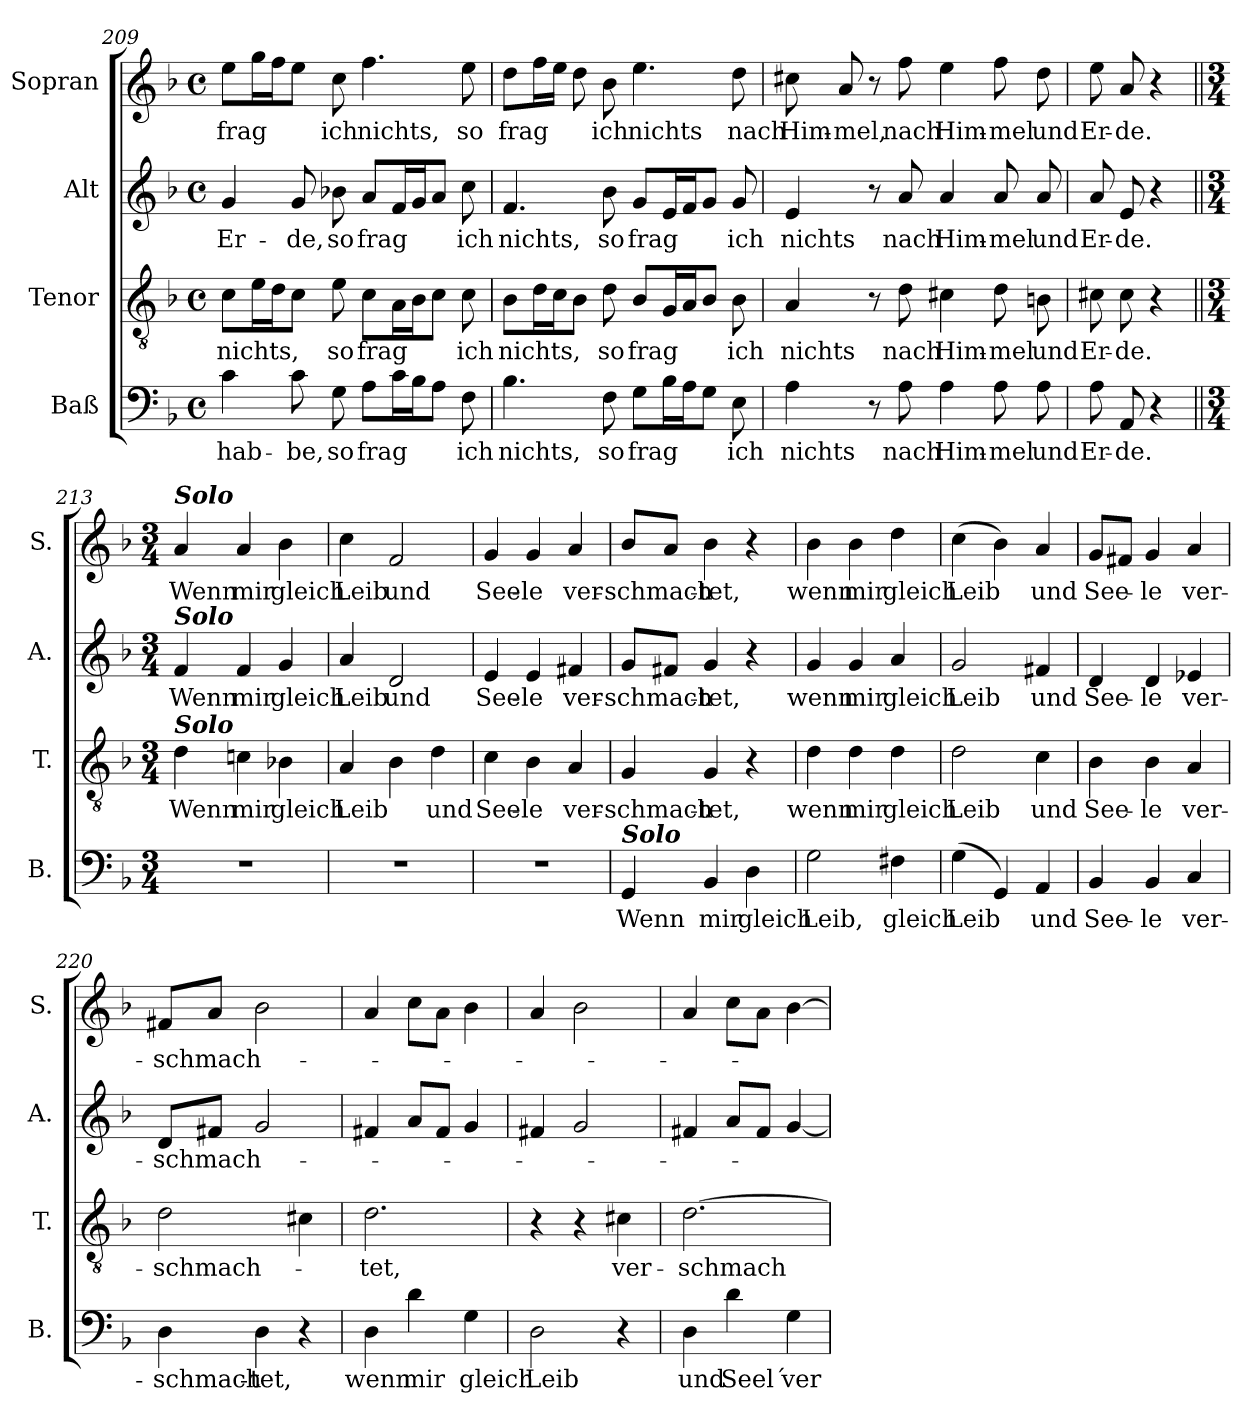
**kern	**text	**kern	**text	**kern	**text	**kern	**text
*part4	*part4	*part3	*part3	*part2	*part2	*part1	*part1
*staff4	*staff4	*staff3	*staff3	*staff2	*staff2	*staff1	*staff1
*I"Baß	*	*I"Tenor	*	*I"Alt	*	*I"Sopran	*
*I'B.	*	*I'T.	*	*I'A.	*	*I'S.	*
*clefF4	*	*clefGv2	*	*clefG2	*	*clefG2	*
*k[b-]	*	*k[b-]	*	*k[b-]	*	*k[b-]	*
*F:	*	*F:	*	*F:	*	*F:	*
*M4/4	*	*M4/4	*	*M4/4	*	*M4/4	*
*met(c)	*	*met(c)	*	*met(c)	*	*met(c)	*
=209	=209	=209	=209	=209	=209	=209	=209
!	!LO:LY:b	!	!LO:LY:b	!	!LO:LY:b	!	!LO:LY:b
4c\	hab-	8c\L	nichts,	4g/	Er-	8ee\L	frag
.	.	16e\L	.	.	.	16gg\L	.
.	.	16d\J	.	.	.	16ff\J	.
!	!LO:LY:b	!	!	!	!LO:LY:b	!	!
8c\	-be,	8c\J	.	8g/	-de,	8ee\J	.
!	!LO:LY:b	!	!LO:LY:b	!	!LO:LY:b	!	!LO:LY:b
8G\	so	8e\	so	8b-X\	so	8cc\	ich
!	!LO:LY:b	!	!LO:LY:b	!	!LO:LY:b	!	!LO:LY:b
8A\L	frag	8c\L	frag	8a/L	frag	4.ff\	nichts,
16c\L	.	16A\L	.	16f/L	.	.	.
16B-\J	.	16B-\J	.	16g/J	.	.	.
8A\J	.	8c\J	.	8a/J	.	.	.
!	!LO:LY:b	!	!LO:LY:b	!	!LO:LY:b	!	!LO:LY:b
8F\	ich	8c\	ich	8cc\	ich	8ee\	so
!!LO:LB:g=z
=210	=210	=210	=210	=210	=210	=210	=210
!	!LO:LY:b	!	!LO:LY:b	!	!LO:LY:b	!	!LO:LY:b
4.B-\	nichts,	8B-\L	nichts,	4.f/	nichts,	8dd\L	frag
.	.	16d\L	.	.	.	16ff\L	.
.	.	16c\J	.	.	.	16ee\JJ	.
.	.	8B-\J	.	.	.	8dd\	.
!	!LO:LY:b	!	!LO:LY:b	!	!LO:LY:b	!	!LO:LY:b
8F\	so	8d\	so	8b-\	so	8b-\	ich
!	!LO:LY:b	!	!LO:LY:b	!	!LO:LY:b	!	!LO:LY:b
8G\L	frag	8B-/L	frag	8g/L	frag	4.ee\	nichts
16B-\L	.	16G/L	.	16e/L	.	.	.
16A\J	.	16A/J	.	16f/J	.	.	.
8G\J	.	8B-/J	.	8g/J	.	.	.
!	!LO:LY:b	!	!LO:LY:b	!	!LO:LY:b	!	!LO:LY:b
8E\	ich	8B-\	ich	8g/	ich	8dd\	nach
=211	=211	=211	=211	=211	=211	=211	=211
!	!LO:LY:b	!	!LO:LY:b	!	!LO:LY:b	!	!LO:LY:b
4A\	nichts	4A/	nichts	4e/	nichts	8cc#X\	Him-
!	!	!	!	!	!	!	!LO:LY:b
.	.	.	.	.	.	8a/	-mel,
8r	.	8r	.	8r	.	8r	.
!	!LO:LY:b	!	!LO:LY:b	!	!LO:LY:b	!	!LO:LY:b
8A\	nach	8d\	nach	8a/	nach	8ff\	nach
!	!LO:LY:b	!	!LO:LY:b	!	!LO:LY:b	!	!LO:LY:b
4A\	Him-	4c#X\	Him-	4a/	Him-	4ee\	Him-
!	!LO:LY:b	!	!LO:LY:b	!	!LO:LY:b	!	!LO:LY:b
8A\	-mel	8d\	-mel	8a/	-mel	8ff\	-mel
!	!LO:LY:b	!	!LO:LY:b	!	!LO:LY:b	!	!LO:LY:b
8A\	und	8Bn\	und	8a/	und	8dd\	und
=212	=212	=212	=212	=212	=212	=212	=212
!	!LO:LY:b	!	!LO:LY:b	!	!LO:LY:b	!	!LO:LY:b
8A\	Er-	8c#X\	Er-	8a/	Er-	8ee\	Er-
!	!LO:LY:b	!	!LO:LY:b	!	!LO:LY:b	!	!LO:LY:b
8AA/	-de.	8c#\	-de.	8e/	-de.	8a/	-de.
4r	.	4r	.	4r	.	4r	.
=213||	=213||	=213||	=213||	=213||	=213||	=213||	=213||
*M3/4	*	*M3/4	*	*M3/4	*	*M3/4	*
!	!	!	!	!	!	!LO:TX:a:Bi:t=Solo	!
!	!	!	!	!LO:TX:a:Bi:t=Solo	!	!	!
!	!	!LO:TX:a:Bi:t=Solo	!	!	!	!	!
!	!	!	!LO:LY:b	!	!LO:LY:b	!	!LO:LY:b
2.r	.	4d\	Wenn	4f/	Wenn	4a/	Wenn
!	!	!	!LO:LY:b	!	!LO:LY:b	!	!LO:LY:b
.	.	4cn\	mir	4f/	mir	4a/	mir
!	!	!	!LO:LY:b	!	!LO:LY:b	!	!LO:LY:b
.	.	4B-X\	gleich	4g/	gleich	4b-\	gleich
=214	=214	=214	=214	=214	=214	=214	=214
!	!	!	!LO:LY:b	!	!LO:LY:b	!	!LO:LY:b
2.r	.	4A/	Leib	4a/	Leib	4cc\	Leib
!	!	!	!	!	!LO:LY:b	!	!LO:LY:b
.	.	4B-\	.	2d/	und	2f/	und
!	!	!	!LO:LY:b	!	!	!	!
.	.	4d\	und	.	.	.	.
!!LO:LB:g=z
=215	=215	=215	=215	=215	=215	=215	=215
!	!	!	!LO:LY:b	!	!LO:LY:b	!	!LO:LY:b
2.r	.	4c\	See-	4e/	See-	4g/	See-
!	!	!	!LO:LY:b	!	!LO:LY:b	!	!LO:LY:b
.	.	4B-\	-le	4e/	-le	4g/	-le
!	!	!	!LO:LY:b	!	!LO:LY:b	!	!LO:LY:b
.	.	4A/	ver-	4f#X/	ver-	4a/	ver-
=216	=216	=216	=216	=216	=216	=216	=216
!LO:TX:a:Bi:t=Solo	!	!	!	!	!	!	!
!	!LO:LY:b	!	!LO:LY:b	!	!LO:LY:b	!	!LO:LY:b
4GG/	Wenn	4G/	-schmach-	8g/L	-schmach-	8b-/L	-schmach-
.	.	.	.	8f#X/J	.	8a/J	.
!	!LO:LY:b	!	!LO:LY:b	!	!LO:LY:b	!	!LO:LY:b
4BB-/	mir	4G/	-tet,	4g/	-tet,	4b-\	-tet,
!	!LO:LY:b	!	!	!	!	!	!
4D\	gleich	4r	.	4r	.	4r	.
=217	=217	=217	=217	=217	=217	=217	=217
!	!LO:LY:b	!	!LO:LY:b	!	!LO:LY:b	!	!LO:LY:b
2G\	Leib,	4d\	wenn	4g/	wenn	4b-\	wenn
!	!	!	!LO:LY:b	!	!LO:LY:b	!	!LO:LY:b
.	.	4d\	mir	4g/	mir	4b-\	mir
!	!LO:LY:b	!	!LO:LY:b	!	!LO:LY:b	!	!LO:LY:b
4F#X\	gleich	4d\	gleich	4a/	gleich	4dd\	gleich
=218	=218	=218	=218	=218	=218	=218	=218
!	!LO:LY:b	!	!LO:LY:b	!	!LO:LY:b	!	!LO:LY:b
(>4G\	Leib	2d\	Leib	2g/	Leib	(>4cc\	Leib
4GG/)	.	.	.	.	.	4b-\)	.
!	!LO:LY:b	!	!LO:LY:b	!	!LO:LY:b	!	!LO:LY:b
4AA/	und	4c\	und	4f#X/	und	4a/	und
=219	=219	=219	=219	=219	=219	=219	=219
!	!LO:LY:b	!	!LO:LY:b	!	!LO:LY:b	!	!LO:LY:b
4BB-/	See-	4B-\	See-	4d/	See-	8g/L	See-
.	.	.	.	.	.	8f#X/J	.
!	!LO:LY:b	!	!LO:LY:b	!	!LO:LY:b	!	!LO:LY:b
4BB-/	-le	4B-\	-le	4d/	-le	4g/	-le
!	!LO:LY:b	!	!LO:LY:b	!	!LO:LY:b	!	!LO:LY:b
4C/	ver-	4A/	ver-	4e-X/	ver-	4a/	ver-
=220	=220	=220	=220	=220	=220	=220	=220
!	!LO:LY:b	!	!LO:LY:b	!	!LO:LY:b	!	!LO:LY:b
4D\	-schmach-	2d\	-schmach-	8d/L	-schmach-	8f#X/L	-schmach-
.	.	.	.	8f#X/J	.	8a/J	.
!	!LO:LY:b	!	!	!	!	!	!
4D\	-tet,	.	.	2g/	.	2b-\	.
4r	.	4c#X\	.	.	.	.	.
!!LO:PB:g=z
=221	=221	=221	=221	=221	=221	=221	=221
!	!LO:LY:b	!	!LO:LY:b	!	!	!	!
4D\	wenn	2.d\	-tet,	4f#X/	.	4a/	.
!	!LO:LY:b	!	!	!	!	!	!
4d\	mir	.	.	8a/L	.	8cc\L	.
.	.	.	.	8f#/J	.	8a\J	.
!	!LO:LY:b	!	!	!	!	!	!
4G\	gleich	.	.	4g/	.	4b-\	.
=222	=222	=222	=222	=222	=222	=222	=222
!	!LO:LY:b	!	!	!	!	!	!
2D\	Leib	4r	.	4f#X/	.	4a/	.
.	.	4r	.	2g/	.	2b-\	.
!	!	!	!LO:LY:b	!	!	!	!
4r	.	4c#X\	ver-	.	.	.	.
=223	=223	=223	=223	=223	=223	=223	=223
!	!LO:LY:b	!	!LO:LY:b	!	!	!	!
4D\	und	[2.d\	-schmach-	4f#X/	.	4a/	.
!	!LO:LY:b	!	!	!	!	!	!
4d\	Seel´	.	.	8a/L	.	8cc\L	.
.	.	.	.	8f#/J	.	8a\J	.
!	!LO:LY:b	!	!	!	!	!	!
4G\	ver-	.	.	[4g/	.	[4b-\	.
=	=	=	=	=	=	=	=
*-	*-	*-	*-	*-	*-	*-	*-
